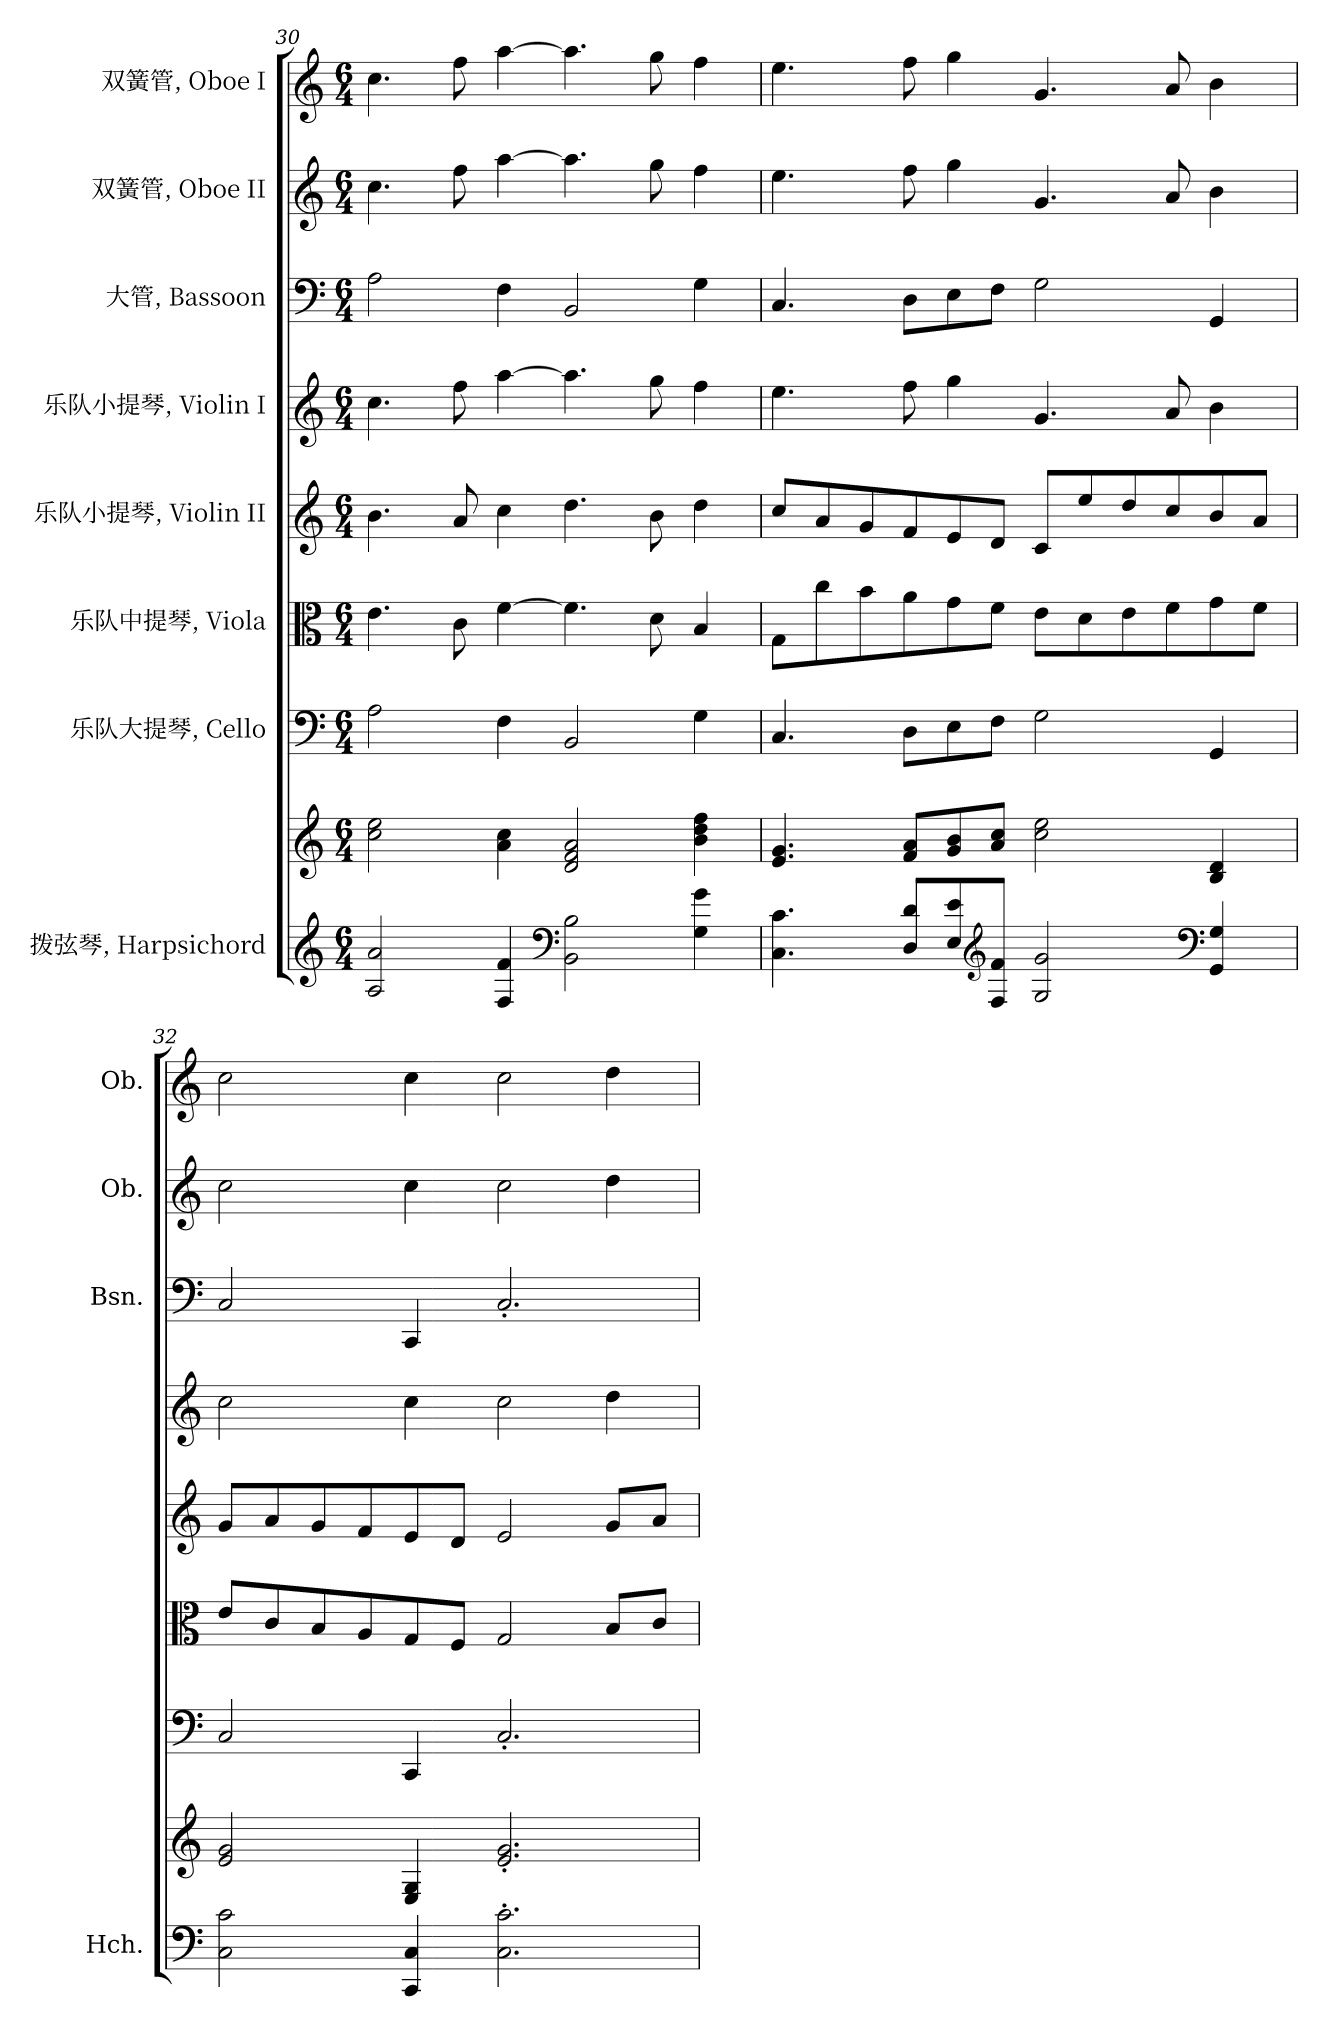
**kern	**kern	**kern	**kern	**kern	**kern	**kern	**kern	**kern
*part8	*part8	*part7	*part6	*part5	*part4	*part3	*part2	*part1
*staff9	*staff8	*staff7	*staff6	*staff5	*staff4	*staff3	*staff2	*staff1
*I"拨弦琴, Harpsichord	*	*I"乐队大提琴, Cello	*I"乐队中提琴, Viola	*I"乐队小提琴, Violin II	*I"乐队小提琴, Violin I	*I"大管, Bassoon	*I"双簧管, Oboe II	*I"双簧管, Oboe I
*I'Hch.	*	*	*	*	*	*I'Bsn.	*I'Ob.	*I'Ob.
*clefG2	*clefG2	*clefF4	*clefC3	*clefG2	*clefG2	*clefF4	*clefG2	*clefG2
*k[]	*k[]	*k[]	*k[]	*k[]	*k[]	*k[]	*k[]	*k[]
*M6/4	*M6/4	*M6/4	*M6/4	*M6/4	*M6/4	*M6/4	*M6/4	*M6/4
=30	=30	=30	=30	=30	=30	=30	=30	=30
2A/ 2a/	2cc\ 2ee\	2A\	4.e\	4.b\	4.cc\	2A\	4.cc\	4.cc\
.	.	.	8c\	8a/	8ff\	.	8ff\	8ff\
4F/ 4f/	4a\ 4cc\	4F\	[4f\	4cc\	[4aa\	4F\	[4aa\	[4aa\
*clefF4	*	*	*	*	*	*	*	*
2BB\ 2B\	2d/ 2f/ 2a/	2BB/	4.f\]	4.dd\	4.aa\]	2BB/	4.aa\]	4.aa\]
.	.	.	8d\	8b\	8gg\	.	8gg\	8gg\
4G\ 4g\	4b\ 4dd\ 4ff\	4G\	4B/	4dd\	4ff\	4G\	4ff\	4ff\
!!LO:PB:g=z
=31	=31	=31	=31	=31	=31	=31	=31	=31
4.C\ 4.c\	4.e/ 4.g/	4.C/	8G\L	8cc/L	4.ee\	4.C/	4.ee\	4.ee\
.	.	.	8cc\	8a/	.	.	.	.
.	.	.	8b\	8g/	.	.	.	.
8D/ 8d/L	8f/ 8a/L	8D\L	8a\	8f/	8ff\	8D\L	8ff\	8ff\
8E/ 8e/	8g/ 8b/	8E\	8g\	8e/	4gg\	8E\	4gg\	4gg\
*clefG2	*	*	*	*	*	*	*	*
8F/ 8f/J	8a/ 8cc/J	8F\J	8f\J	8d/J	.	8F\J	.	.
2G/ 2g/	2cc\ 2ee\	2G\	8e\L	8c/L	4.g/	2G\	4.g/	4.g/
.	.	.	8d\	8ee/	.	.	.	.
.	.	.	8e\	8dd/	.	.	.	.
.	.	.	8f\	8cc/	8a/	.	8a/	8a/
*clefF4	*	*	*	*	*	*	*	*
4GG/ 4G/	4B/ 4d/	4GG/	8g\	8b/	4b\	4GG/	4b\	4b\
.	.	.	8f\J	8a/J	.	.	.	.
=32	=32	=32	=32	=32	=32	=32	=32	=32
2C\ 2c\	2e/ 2g/	2C/	8e/L	8g/L	2cc\	2C/	2cc\	2cc\
.	.	.	8c/	8a/	.	.	.	.
.	.	.	8B/	8g/	.	.	.	.
.	.	.	8A/	8f/	.	.	.	.
4CC/ 4C/	4E/ 4G/	4CC/	8G/	8e/	4cc\	4CC/	4cc\	4cc\
.	.	.	8F/J	8d/J	.	.	.	.
2.C\' 2.c\'	2.e/' 2.g/'	2.C'/	2G/	2e/	2cc\	2.C'/	2cc\	2cc\
.	.	.	8B/L	8g/L	4dd\	.	4dd\	4dd\
.	.	.	8c/J	8a/J	.	.	.	.
=	=	=	=	=	=	=	=	=
*-	*-	*-	*-	*-	*-	*-	*-	*-
